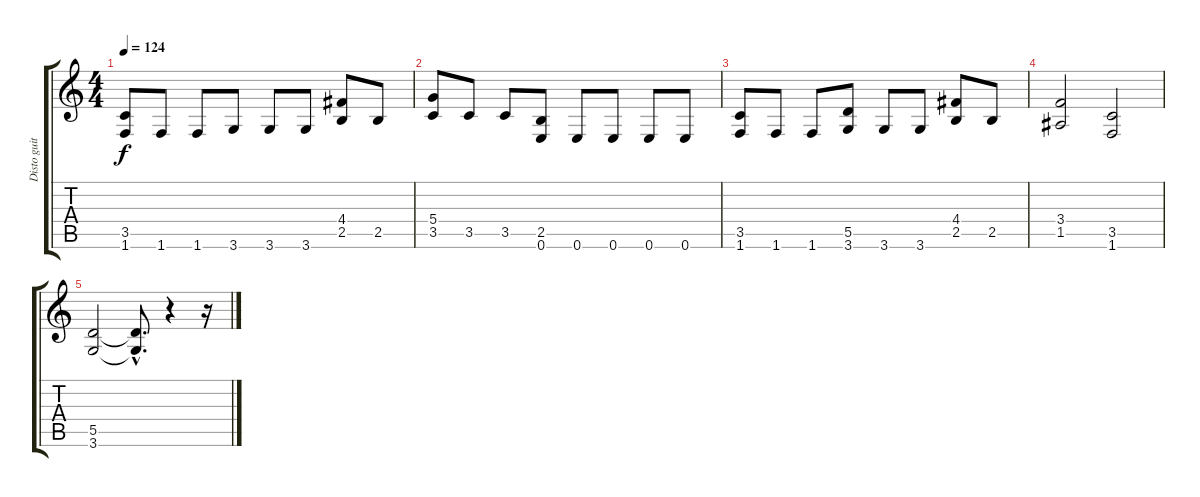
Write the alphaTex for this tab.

\track ("Disto guitar" "Disto guit") {instrument distortionguitar}
\staff {score tabs}
\tuning (E4 B3 G3 D3 A2 E2) {hide}
\ts (4 4)
\tempo 124
\clef g2
\ks c
(3.5 1.6).8{dy f} 1.6.8 1.6.8 3.6.8 3.6.8 3.6.8 (4.4 2.5).8 2.5.8 |
(5.4 3.5).8 3.5.8 3.5.8 (2.5 0.6).8 0.6.8 0.6.8 0.6.8 0.6.8 |
(3.5 1.6).8 1.6.8 1.6.8 (5.5 3.6).8 3.6.8 3.6.8 (4.4 2.5).8 2.5.8 |
(3.4 1.5).2 (3.5 1.6).2 |
(5.5 3.6).2 (5.5{hac t} 3.6{hac t}).8{d} r.4 r.16
